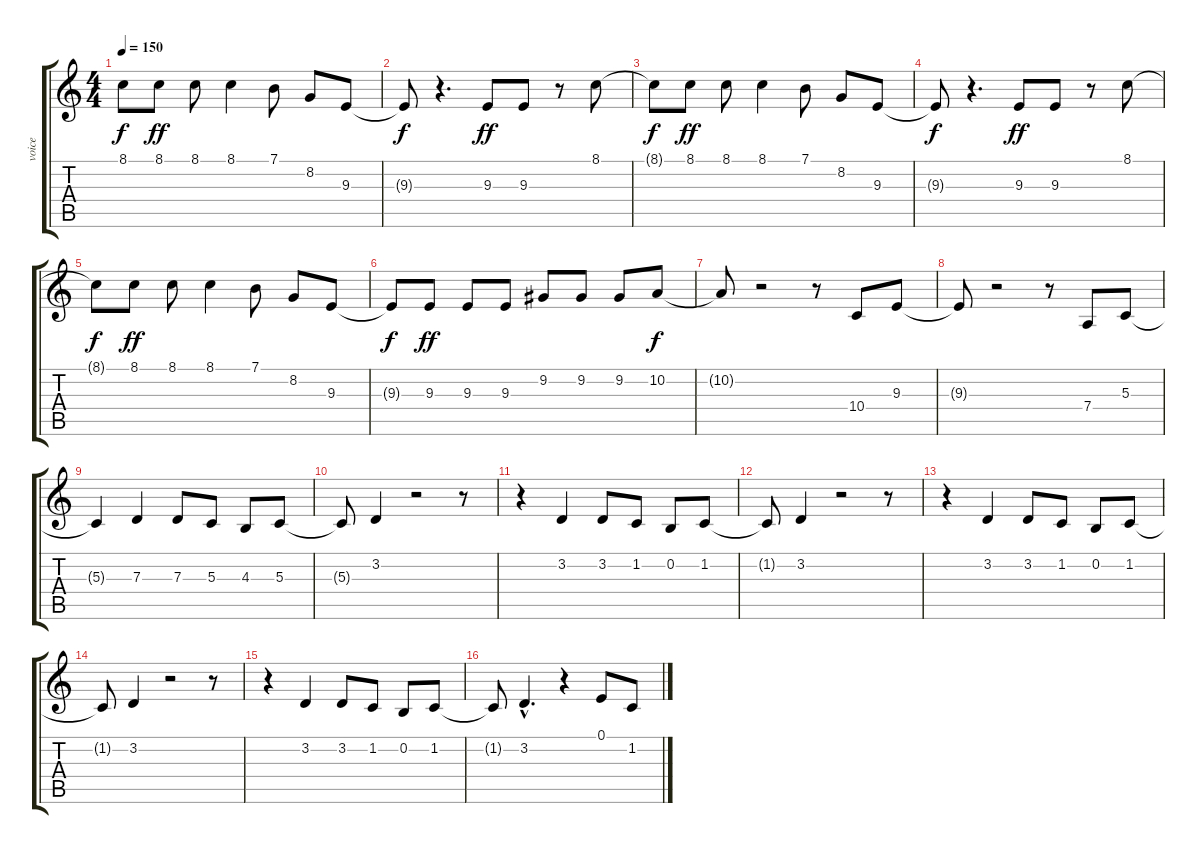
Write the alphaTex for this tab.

\track ("voice" "voice") {instrument brightacousticpiano}
\staff {score tabs}
\tuning (E4 B3 G3 D3 A2 E2) {hide}
\ts (4 4)
\tempo 150
\clef g2
\ks c
8.1{t}.8{dy f} 8.1.8{dy ff} 8.1.8 8.1.4 7.1.8 8.2.8 9.3.8 |
9.3{t}.8{dy f} r.4{d} 9.3.8{dy ff} 9.3.8 r.8 8.1.8 |
8.1{t}.8{dy f} 8.1.8{dy ff} 8.1.8 8.1.4 7.1.8 8.2.8 9.3.8 |
9.3{t}.8{dy f} r.4{d} 9.3.8{dy ff} 9.3.8 r.8 8.1.8 |
8.1{t}.8{dy f} 8.1.8{dy ff} 8.1.8 8.1.4 7.1.8 8.2.8 9.3.8 |
9.3{t}.8{dy f} 9.3.8{dy ff} 9.3.8 9.3.8 9.2.8 9.2.8 9.2.8 10.2.8{dy f} |
10.2{t}.8 r.2 r.8 10.4.8 9.3.8 |
9.3{t}.8 r.2 r.8 7.4.8 5.3.8 |
5.3{t}.4 7.3.4 7.3.8 5.3.8 4.3.8 5.3.8 |
5.3{t}.8 3.2.4 r.2 r.8 |
r.4 3.2.4 3.2.8 1.2.8 0.2.8 1.2.8 |
1.2{t}.8 3.2.4 r.2 r.8 |
r.4 3.2.4 3.2.8 1.2.8 0.2.8 1.2.8 |
1.2{t}.8 3.2.4 r.2 r.8 |
r.4 3.2.4 3.2.8 1.2.8 0.2.8 1.2.8 |
1.2{t}.8 3.2{hac}.4{d} r.4 0.1.8 1.2.8
